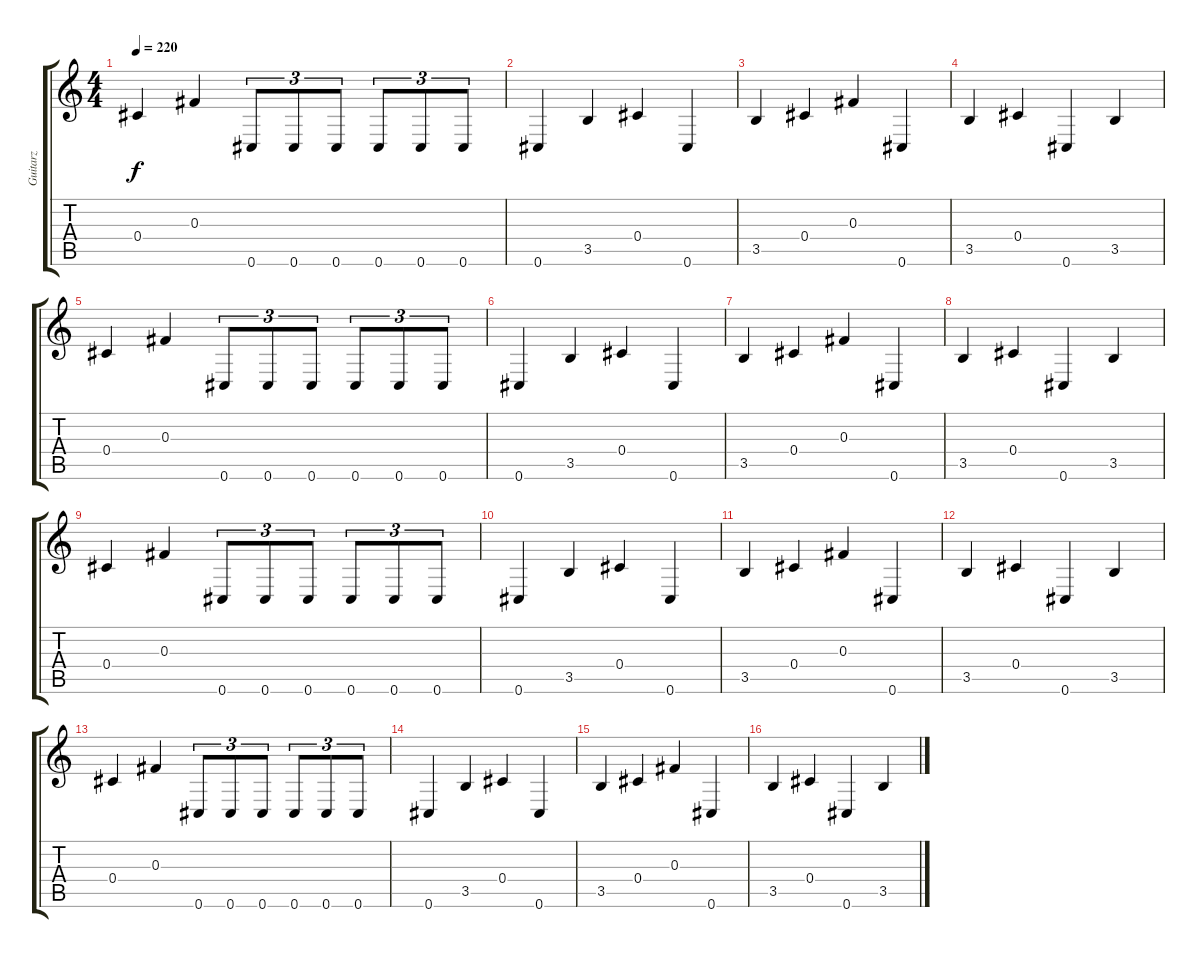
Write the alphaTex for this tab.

\track ("Guitarz" "Guitarz") {instrument overdrivenguitar}
\staff {score tabs}
\tuning (Eb4 Bb3 Gb3 Db3 Ab2 Db2) {hide}
\ts (4 4)
\tempo 220
\clef g2
\ks c
0.4.4{dy f} 0.3.4 0.6.8{tu (3 2)} 0.6.8{tu (3 2)} 0.6.8{tu (3 2)} 0.6.8{tu (3 2)} 0.6.8{tu (3 2)} 0.6.8{tu (3 2)} |
0.6.4 3.5.4 0.4.4 0.6.4 |
3.5.4 0.4.4 0.3.4 0.6.4 |
3.5.4 0.4.4 0.6.4 3.5.4 |
0.4.4 0.3.4 0.6.8{tu (3 2)} 0.6.8{tu (3 2)} 0.6.8{tu (3 2)} 0.6.8{tu (3 2)} 0.6.8{tu (3 2)} 0.6.8{tu (3 2)} |
0.6.4 3.5.4 0.4.4 0.6.4 |
3.5.4 0.4.4 0.3.4 0.6.4 |
3.5.4 0.4.4 0.6.4 3.5.4 |
0.4.4 0.3.4 0.6.8{tu (3 2)} 0.6.8{tu (3 2)} 0.6.8{tu (3 2)} 0.6.8{tu (3 2)} 0.6.8{tu (3 2)} 0.6.8{tu (3 2)} |
0.6.4 3.5.4 0.4.4 0.6.4 |
3.5.4 0.4.4 0.3.4 0.6.4 |
3.5.4 0.4.4 0.6.4 3.5.4 |
0.4.4 0.3.4 0.6.8{tu (3 2)} 0.6.8{tu (3 2)} 0.6.8{tu (3 2)} 0.6.8{tu (3 2)} 0.6.8{tu (3 2)} 0.6.8{tu (3 2)} |
0.6.4 3.5.4 0.4.4 0.6.4 |
3.5.4 0.4.4 0.3.4 0.6.4 |
3.5.4 0.4.4 0.6.4 3.5.4
